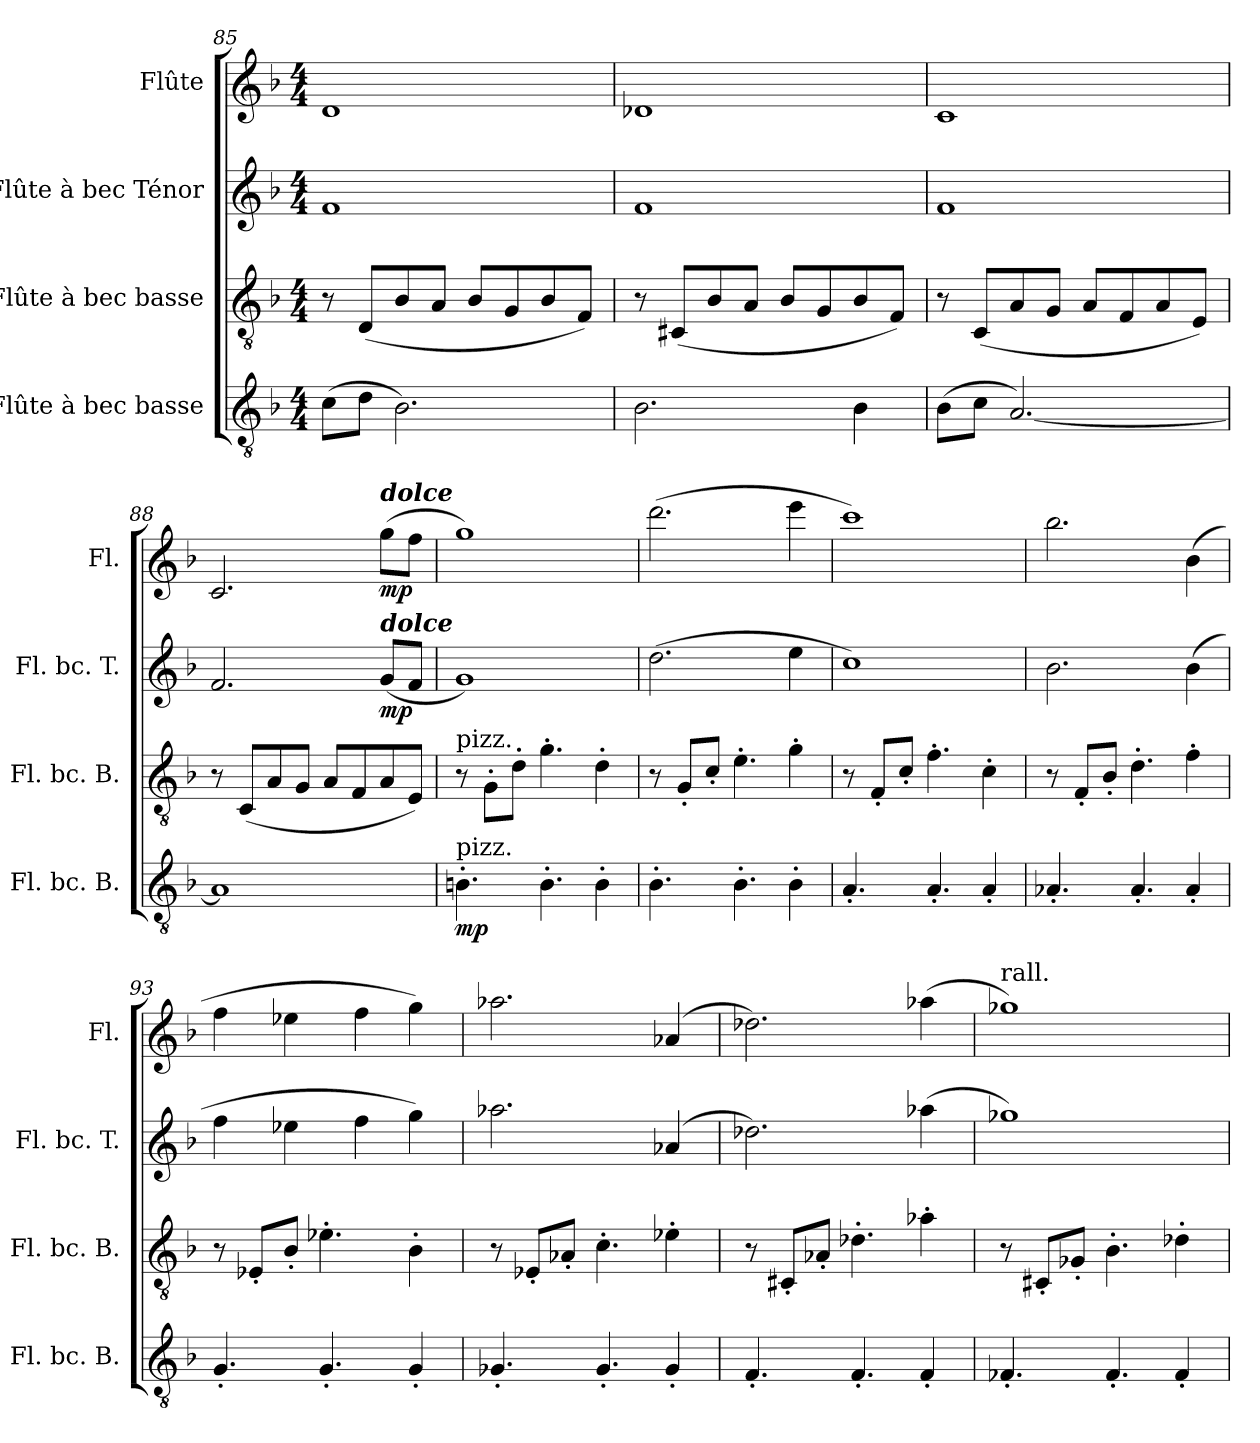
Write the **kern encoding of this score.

**kern	**dynam	**kern	**dynam	**kern	**dynam	**kern	**dynam
*part4	*part4	*part3	*part3	*part2	*part2	*part1	*part1
*staff4	*staff4	*staff3	*staff3	*staff2	*staff2	*staff1	*staff1
*I"Flûte à bec basse	*	*I"Flûte à bec basse	*	*I"Flûte à bec Ténor	*	*I"Flûte	*
*I'Fl. bc. B.	*	*I'Fl. bc. B.	*	*I'Fl. bc. T.	*	*I'Fl.	*
*clefGv2	*	*clefGv2	*	*clefG2	*	*clefG2	*
*k[b-]	*	*k[b-]	*	*k[b-]	*	*k[b-]	*
*M4/4	*	*M4/4	*	*M4/4	*	*M4/4	*
=85	=85	=85	=85	=85	=85	=85	=85
(8c\L	.	8r	.	1f	.	1d	.
8d\J	.	(8D/L	.	.	.	.	.
2.B-\)	.	8B-/	.	.	.	.	.
.	.	8A/J	.	.	.	.	.
.	.	8B-/L	.	.	.	.	.
.	.	8G/	.	.	.	.	.
.	.	8B-/	.	.	.	.	.
.	.	8F/J)	.	.	.	.	.
=86	=86	=86	=86	=86	=86	=86	=86
2.B-\	.	8r	.	1f	.	1d-X	.
.	.	(8C#X/L	.	.	.	.	.
.	.	8B-/	.	.	.	.	.
.	.	8A/J	.	.	.	.	.
.	.	8B-/L	.	.	.	.	.
.	.	8G/	.	.	.	.	.
4B-\	.	8B-/	.	.	.	.	.
.	.	8F/J)	.	.	.	.	.
=87	=87	=87	=87	=87	=87	=87	=87
(8B-\L	.	8r	.	1f	.	1c	.
8c\J	.	(8C/L	.	.	.	.	.
[2.A/)	.	8A/	.	.	.	.	.
.	.	8G/J	.	.	.	.	.
.	.	8A/L	.	.	.	.	.
.	.	8F/	.	.	.	.	.
.	.	8A/	.	.	.	.	.
.	.	8E/J)	.	.	.	.	.
=88	=88	=88	=88	=88	=88	=88	=88
1A]	.	8r	.	2.f/	.	2.c/	.
.	.	(8C/L	.	.	.	.	.
.	.	8A/	.	.	.	.	.
.	.	8G/J	.	.	.	.	.
.	.	8A/L	.	.	.	.	.
.	.	8F/	.	.	.	.	.
!	!	!	!	!	!	!LO:TX:a:Bi:t=dolce	!
!	!	!	!	!LO:TX:a:Bi:t=dolce	!	!	!
!	!	!	!	!	!LO:DY:b	!	!LO:DY:b
.	.	8A/	.	(8g/L	mp	(8gg\L	mp
.	.	8E/J)	.	8f/J	.	8ff\J	.
=89	=89	=89	=89	=89	=89	=89	=89
!	!	!LO:TX:a:t=pizz.	!	!	!	!	!
!LO:TX:a:t=pizz.	!	!	!	!	!	!	!
!	!LO:DY:b	!	!	!	!	!	!
4.Bn'\	mp	8r	.	1g)	.	1gg)	.
.	.	8G'\L	.	.	.	.	.
.	.	8d'\J	.	.	.	.	.
4.B'\	.	4.g'\	.	.	.	.	.
4B'\	.	4d'\	.	.	.	.	.
=90	=90	=90	=90	=90	=90	=90	=90
4.B-'\	.	8r	.	(2.dd\	.	(2.ddd\	.
.	.	8G'/L	.	.	.	.	.
.	.	8c'/J	.	.	.	.	.
4.B-'\	.	4.e'\	.	.	.	.	.
4B-'\	.	4g'\	.	4ee\	.	4eee\	.
!!LO:LB:g=z
=91	=91	=91	=91	=91	=91	=91	=91
4.A'/	.	8r	.	1cc)	.	1ccc)	.
.	.	8F'/L	.	.	.	.	.
.	.	8c'/J	.	.	.	.	.
4.A'/	.	4.f'\	.	.	.	.	.
4A'/	.	4c'\	.	.	.	.	.
=92	=92	=92	=92	=92	=92	=92	=92
4.A-X'/	.	8r	.	2.b-\	.	2.bb-\	.
.	.	8F'/L	.	.	.	.	.
.	.	8B-'/J	.	.	.	.	.
4.A-'/	.	4.d'\	.	.	.	.	.
4A-'/	.	4f'\	.	(4b-\	.	(4b-\	.
=93	=93	=93	=93	=93	=93	=93	=93
!	!LO:DY:b	!	!	!	!LO:DY:b	!	!LO:DY:b
4.G'/	other-dynamics	8r	.	4ff\	other-dynamics	4ff\	other-dynamics
!	!	!	!LO:DY:b	!	!	!	!
.	.	8E-X'/L	other-dynamics	.	.	.	.
.	.	8B-'/J	.	4ee-X\	.	4ee-X\	.
4.G'/	.	4.e-X'\	.	.	.	.	.
.	.	.	.	4ff\	.	4ff\	.
4G'/	.	4B-'\	.	4gg\)	.	4gg\)	.
=94	=94	=94	=94	=94	=94	=94	=94
4.G-X'/	.	8r	.	2.aa-X\	.	2.aa-X\	.
.	.	8E-X'/L	.	.	.	.	.
.	.	8A-X'/J	.	.	.	.	.
4.G-'/	.	4.c'\	.	.	.	.	.
4G-'/	.	4e-X'\	.	(4a-X/	.	(4a-X/	.
=95	=95	=95	=95	=95	=95	=95	=95
4.F'/	.	8r	.	2.dd-X\)	.	2.dd-X\)	.
.	.	8C#X'/L	.	.	.	.	.
.	.	8A-X'/J	.	.	.	.	.
4.F'/	.	4.d-X'\	.	.	.	.	.
4F'/	.	4a-X'\	.	(4aa-X\	.	(4aa-X\	.
=96	=96	=96	=96	=96	=96	=96	=96
!	!	!	!	!	!	!LO:TX:a:t=rall.	!
4.F-X'/	.	8r	.	1gg-X)	.	1gg-X)	.
.	.	8C#X'/L	.	.	.	.	.
.	.	8G-X'/J	.	.	.	.	.
4.F-'/	.	4.B-'\	.	.	.	.	.
4F-'/	.	4d-X'\	.	.	.	.	.
=	=	=	=	=	=	=	=
*-	*-	*-	*-	*-	*-	*-	*-
